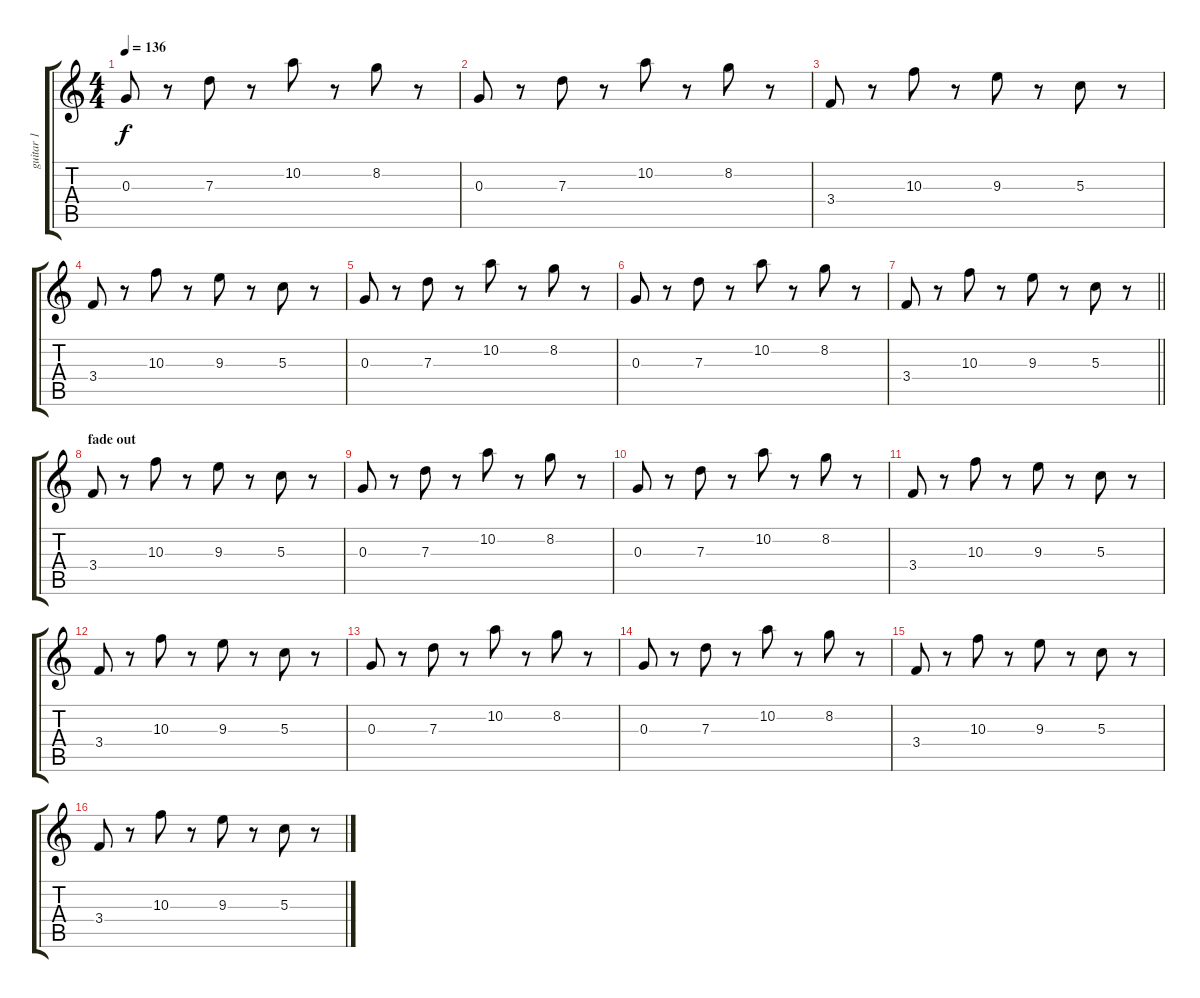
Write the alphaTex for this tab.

\track ("guitar 1" "guitar 1") {instrument electricguitarclean}
\staff {score tabs}
\tuning (E4 B3 G3 D3 A2 E2) {hide}
\ts (4 4)
\tempo 136
\clef g2
\ks c
0.3.8{dy f} r.8 7.3.8 r.8 10.2.8 r.8 8.2.8 r.8 |
0.3.8 r.8 7.3.8 r.8 10.2.8 r.8 8.2.8 r.8 |
3.4.8 r.8 10.3.8 r.8 9.3.8 r.8 5.3.8 r.8 |
3.4.8 r.8 10.3.8 r.8 9.3.8 r.8 5.3.8 r.8 |
0.3.8 r.8 7.3.8 r.8 10.2.8 r.8 8.2.8 r.8 |
0.3.8 r.8 7.3.8 r.8 10.2.8 r.8 8.2.8 r.8 |
\barLineRight lightlight
3.4.8 r.8 10.3.8 r.8 9.3.8 r.8 5.3.8 r.8 |
\section ("" "fade out")
3.4.8 r.8 10.3.8 r.8 9.3.8 r.8 5.3.8 r.8 |
0.3.8 r.8 7.3.8 r.8 10.2.8 r.8 8.2.8 r.8 |
0.3.8 r.8 7.3.8 r.8 10.2.8 r.8 8.2.8 r.8 |
3.4.8 r.8 10.3.8 r.8 9.3.8 r.8 5.3.8 r.8 |
3.4.8 r.8 10.3.8 r.8 9.3.8 r.8 5.3.8 r.8 |
0.3.8 r.8 7.3.8 r.8 10.2.8 r.8 8.2.8 r.8 |
0.3.8 r.8 7.3.8 r.8 10.2.8 r.8 8.2.8 r.8 |
3.4.8 r.8 10.3.8 r.8 9.3.8 r.8 5.3.8 r.8 |
3.4.8 r.8 10.3.8 r.8 9.3.8 r.8 5.3.8 r.8
